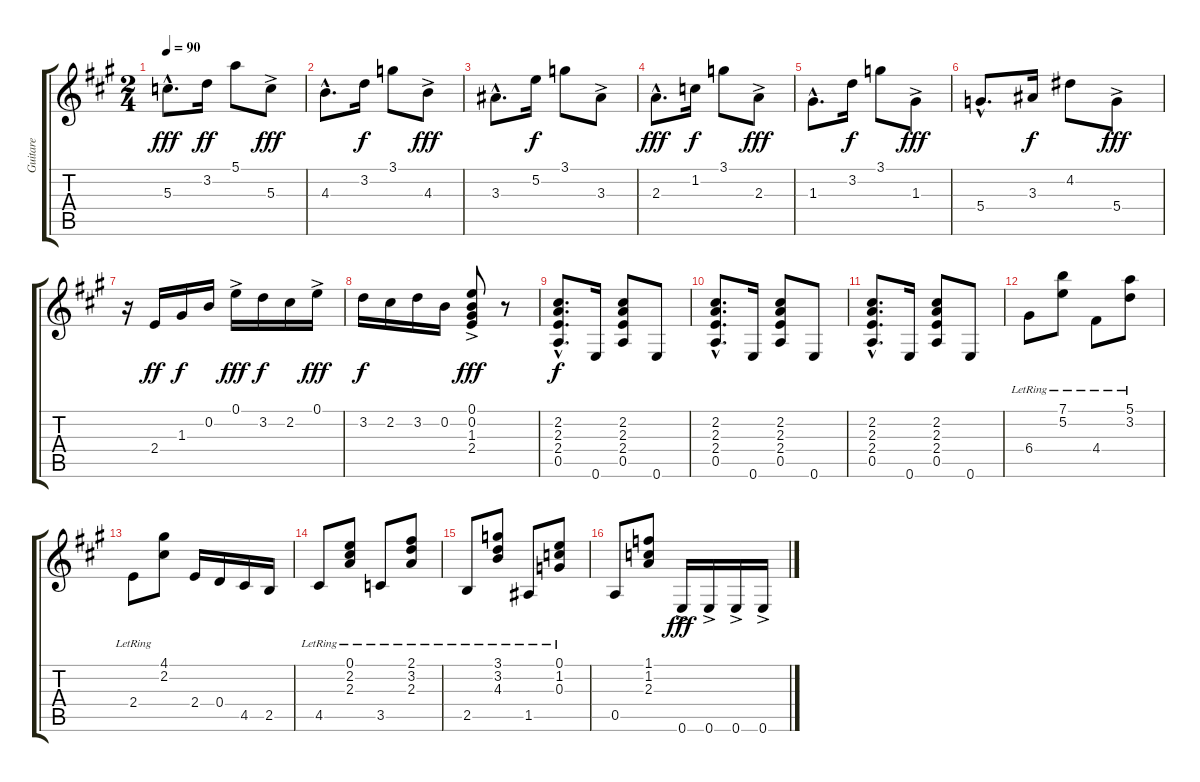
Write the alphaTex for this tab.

\track ("Guitare" "Guitare") {instrument acousticguitarnylon}
\staff {score tabs}
\tuning (E4 B3 G3 D3 A2 E2) {hide}
\ts (2 4)
\tempo 90
\clef g2
\ks a
5.3{hac}.8{d dy fff} 3.2.16{dy ff} 5.1.8 5.3{ac}.8{dy fff} |
4.3{hac}.8{d} 3.2.16{dy f} 3.1.8 4.3{ac}.8{dy fff} |
3.3{hac}.8{d} 5.2.16{dy f} 3.1.8 3.3{ac}.8 |
2.3{hac}.8{d dy fff} 1.2.16{dy f} 3.1.8 2.3{ac}.8{dy fff} |
1.3{hac}.8{d} 3.2.16{dy f} 3.1.8 1.3{ac}.8{dy fff} |
5.4{hac}.8{d} 3.3.16{dy f} 4.2.8 5.4{ac}.8{dy fff} |
r.16 2.4.16{dy ff} 1.3.16{dy f} 0.2.16 0.1{ac}.16{dy fff} 3.2.16{dy f} 2.2.16 0.1{ac}.16{dy fff} |
3.2.16{dy f} 2.2.16 3.2.16 0.2.16 (0.1{ac} 0.2 1.3 2.4).8{dy fff} r.8 |
(2.2{hac} 2.3{hac} 2.4{hac} 0.5{hac}).8{d dy f} 0.6.16 (2.2 2.3 2.4 0.5).8 0.6.8 |
(2.2{hac} 2.3{hac} 2.4{hac} 0.5{hac}).8{d} 0.6.16 (2.2 2.3 2.4 0.5).8 0.6.8 |
(2.2{hac} 2.3{hac} 2.4{hac} 0.5{hac}).8{d} 0.6.16 (2.2 2.3 2.4 0.5).8 0.6.8 |
6.4{lr}.8 (7.1{lr} 5.2{lr}).8 4.4{lr}.8 (5.1{lr} 3.2{lr}).8 |
2.4{lr}.8 (4.1 2.2).8 2.4.16 0.4.16 4.5.16 2.5.16 |
4.5{lr}.8 (0.1{lr} 2.2{lr} 2.3{lr}).8 3.5{lr}.8 (2.1{lr} 3.2{lr} 2.3{lr}).8 |
2.5{lr}.8 (3.1{lr} 3.2{lr} 4.3{lr}).8 1.5{lr}.8 (0.1{lr} 1.2{lr} 0.3{lr}).8 |
0.5.8 (1.1 1.2 2.3).8 0.6{ac}.16{dy fff} 0.6{ac}.16 0.6{ac}.16 0.6{ac}.16
